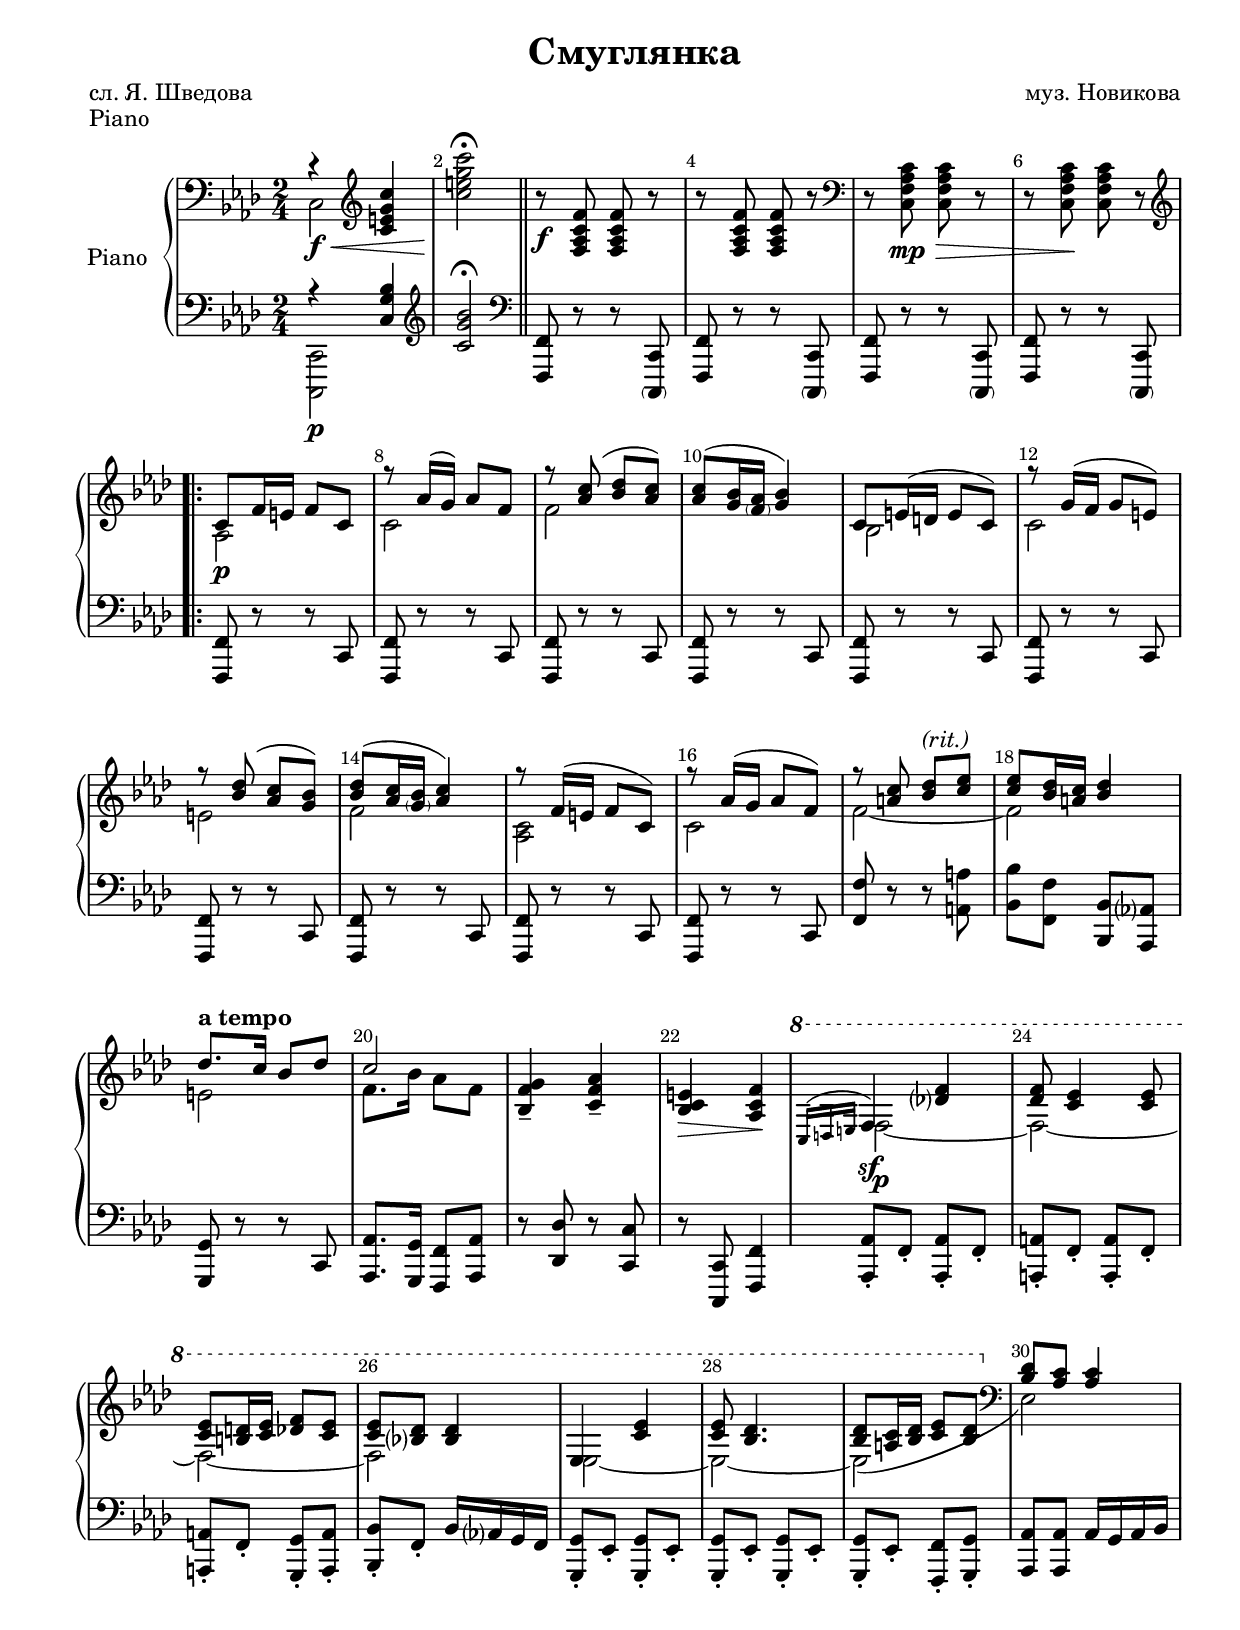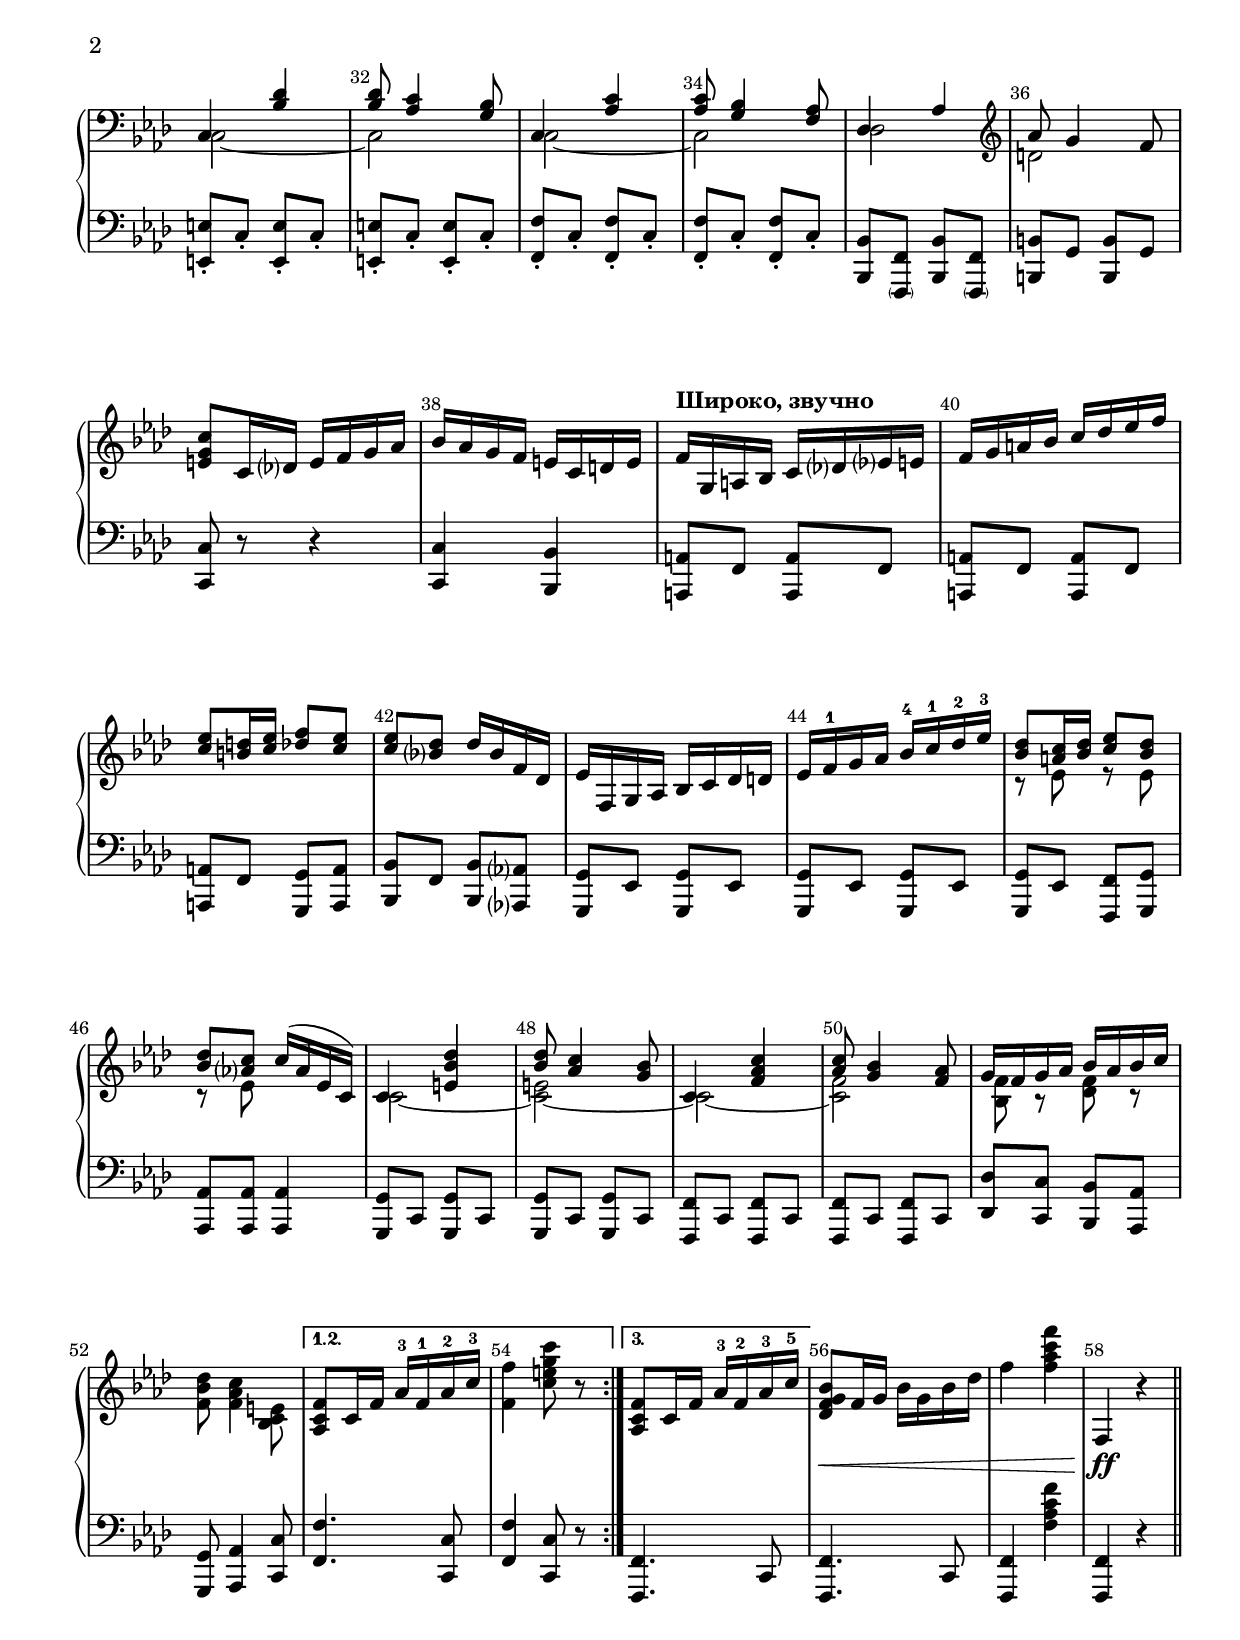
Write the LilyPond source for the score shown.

\version "2.18.2"

% закомментируйте строку ниже, чтобы получался pdf с навигацией
#(ly:set-option 'point-and-click #f)
#(ly:set-option 'midi-extension "mid")
#(set-default-paper-size "a4")
%#(set-global-staff-size 18)

\header {
  title = "Смуглянка"
  
  composer = "муз. Новикова"
  poet = "сл. Я. Шведова"
  % Удалить строку версии LilyPond 
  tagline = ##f
}

%make visible number of every 2-nd bar
secondbar = {
  \override Score.BarNumber.break-visibility = #end-of-line-invisible
  \set Score.barNumberVisibility = #(every-nth-bar-number-visible 2)
}

global = {
  \key as \major
  \time 2/4
  \numericTimeSignature
  \autoBeamOff
  \secondbar 

}



%use this as temporary line break
abr = { \break }

% uncommend next line when finished
abr = {}

%once hide accidental (runaround for cadenza
nat = { \once \hide Accidental }

%zatakt = { \set Timing.measurePosition = #(ly:make-moment -1/4) }
zatakt =  { \partial 4 }


sopvoice = \relative c' {
  \global

}

tenorvoice = \relative c {
  \global
 
}


scoreARight = \relative c {
  \global
  \autoBeamOn
  \clef bass r4\f\< \clef treble <c' e g c> |
  \oneVoice <c' e g c>2\fermata\! \bar "||"
   r8\f <f, c as f> q r |
   r q q r |
   \clef bass r <c as f c>\mp\> q r |
   r q\! q r | \abr
   \clef treble
   \voiceOne
  \repeat volta 3 {
    c8\p f16 e f8 c |
    r as'16( g) as8 f |
    r <as c>8( <bes des> <as c>) |
    <as c>( <g bes>16 <\parenthesize f as> <g bes>4) | \abr
    c,8 e16( d e8 c) |
    r g'16( f g8 e) |
    r <bes' des>8( <as c> <g bes>) |
    <bes des>8( <as c>16 <\parenthesize g bes> <as c>4) | \abr
    r8 f16( e f8 c) |
    r as'16( g as8 f) |
    r <a c> <bes des>^\markup\italic"(rit.)" <c es> |
    q <bes des>16 <a c> <bes des>4 | \abr
    \tempo "a tempo" des8. c16 bes8 des |
    c2 |
    \oneVoice <g f bes,>4-- <as f c>-- |
    <e c bes>\> <f c as>\! |
    \voiceOne
    \ottava 1 \acciaccatura { c16 d e}  f4\sf   <des' f>4 \abr
    <des f>8 <c es>4 q8 |
    q <b d>16 <c es> <des f>8 <c es> |
    q <bes des> q4 |
    es,4 <c' es> |
    q8 <bes des>4. |
    q8 <a c>16 <bes des> <c es>8 <bes des> | \abr
    \ottava 0 \clef bass \voiceOne  <bes, des>8 <as c> q4 |
    c, <bes' des> |
    q8 <as c>4 <g bes>8 |
    c,4 <as' c> |
    q8 <g bes>4 <f as>8 |
    des4 as' | \abr
    \clef treble
    as'8 g4 f8 |
    <e g c>8 c16 des e f g as |
    bes as g f  e c d e |
    \tempo "Широко, звучно" f g, a bes c des es e | \abr
    f g a bes c des es f |
    <c es>8 <b d>16 <c es> <des f>8 <c es> |
    q <bes des> des16 bes f des |
    es f, g as bes c des d | \abr
    es f-1 g as bes-4 c-1 des-2 es-3 |
    <bes des>8 <a c>16 <bes des> <c es>8 <bes des> |
    q <as c> c16( as es c) |
    c4 <e bes' des> | \abr
    <bes' des>8 <as c>4 <g bes>8 |
    c,4 <f as c> |
    <as c>8 <g bes>4 <f as>8 |
    g16 f g as bes as bes c |
    s2 | \abr  
  }
  \alternative 
  {
    { \oneVoice <as, c f>8 c16 f as-3 f-1 as-2 c-3 | <f, f'>4 <c' e g c>8 r }
    {<as, c f>8 c16 f as-3 f-2 as-3 c-5 }
  }
  <des, f g bes>8\< f16 g bes g bes des | 
  f4  <f as c f> f,,\ff r | \bar "||"
}

scoreBRight = \relative c' {
  \global
  \autoBeamOn
  c,2
  s |
  s |
  s |
  s |
  s |
  \repeat volta 3
  {
    as' |
    c |
    f |
    s |
    bes, |
    c |
    e |
    f |
    <as, c> |
    c |
    f~ |
    f |
    e |
    f8. bes16 as8 f |
    s2 |
    s |
    f~\p |
    f~ |
    f~ |
    f |
    es~ |
    es~ |
    es( |
    es,) |
    c~ |
    c |
    c~ |
    c |
    des |
    d' |
    s |
    s |
    s |
    s |
    s |
    s |
    s |
    s |
    r8 es r es |
    r es s4 |
    c2~ |
    <c~ e>
    c~ |
    <c f> |
    <bes f'>8 r <des f> r |
    <f bes des>8 <f as c>4 <bes, c e>8
  }
  \alternative { {s2 s } {s } }
  s s s
}

scoreALeft = \relative c {
  \global
  \autoBeamOn
  << { r4 <c g' bes> } \\ <c,, c'>2\p >> |
  \oneVoice \clef treble <c''' g' bes>2\fermata |
  \clef bass <f,,, f'>8 r r <\parenthesize c c'> |
  <f f'> r r <\parenthesize c c'> |
  <f f'> r r <\parenthesize c c'> |
  <f f'> r r <\parenthesize c c'> |
  \repeat volta 3 {
    <f' f,> r r c |
    <f f,> r r c |
    <f f,> r r c |
    <f f,> r r c |
    <f f,> r r c |
    <f f,> r r c |
    <f f,> r r c |
    <f f,> r r c |
    <f f,> r r c |
    <f f,> r r c |
    <f f'> r r <a a'> |
    <bes bes'> <f f'> <bes bes,> <as as,> |
    <g g,> r r c, |
    <as' as,>8. <g g,>16 <f f,>8 <as as,> |
    r <des des,> r <c c,> |
    r <c, c,> <f f,>4 |
    <as as,>8-. f-. <as as,>-. f-. |
    
    <a a,>-. f-. <a a,>-. f-. |
    <a a,>-. f-. <g g,>-. <a a,>-. |
    <bes bes,>-. f-. bes16 as g f |
    <g g,>8-. es-. <g g,>-. es-. |
    <g g,>-. es-. <g g,>-. es-. |
    <g g,>-. es-. <f f,>-. <g g,>-. |
    
    <as as,> q as16 g as bes |
    <e e,>8-. c-. <e e,>-. c-. |
    <e e,>-. c-. <e e,>-. c-. |
    <f f,>-. c-. <f f,>-. c-. |
    <f f,>-. c-. <f f,>-. c-. |
    <bes bes,> <f \parenthesize f,> <bes bes,> <f \parenthesize f,> |
    
    <b b,> g <b b,> g |
    <c c,> r r4 |
    <c c,> <bes bes,> |
    <a a,>8 f <a a,> f |
    
    <a a,> f <a a,> f |
    <a a,> f <g g,> <a a,> |
    <bes bes,> f <bes bes,> <as as,> |
    <g g,> es <g g,> es |
    
    <g g,> es <g g,> es |
    <g g,> es <f f,> <g g,> |
    <as as,> q q4 |
    <g g,>8 c, <g' g,> c, |
    
    <g' g,> c, <g' g,> c, |
    <f f,> c <f f,> c |
    <f f,> c <f f,> c |
    <des' des,> <c c,> <bes bes,> <as as,> |
    <g g,> <as as,>4 <c c,>8 |
  }
  \alternative {
    {<f f,>4. <c c,>8 | <f f,>4 <c c,>8 r}
    {<f, f,>4. c8 }
  }
  <f f,>4. c8 |
  <f f,>4 <f' as c f> |
  <f, f,>4 r

}

scorePiano =   \new PianoStaff \with {
    instrumentName = "Piano"
  } <<
    \new Staff = "right" \with {
      midiInstrument = "acoustic grand"
    } << 
      \new Voice {\voiceOne \scoreARight }
      \new Voice {\voiceTwo \scoreBRight }
    >>
    \new Staff = "left" \with {
      midiInstrument = "acoustic grand"
    } { \clef bass \scoreALeft }
  >>

lyricsup = \lyricmode {

}


lyricscore = \lyricmode {
}

  \paper {
    top-margin = 15
    left-margin = 15
    right-margin = 10
    bottom-margin = 15
    indent = 15
%    ragged-bottom = ##t
    ragged-last-bottom = ##f
  }
  
  
  \bookpart {
  \header {
    piece = "Piano"
  }
  \score {
    %  \transpose c bes {
    <<
    \scorePiano
    >>
    %  }  % transposeµ
    \layout { 
      \context {
        \Score
      }
      \context {
        \Staff
        \accidentalStyle modern-voice-cautionary
        % удаляем обозначение темпа из общего плана
        %  \remove "Time_signature_engraver"
        %  \remove "Bar_number_engraver"
        %\RemoveEmptyStaves
        %\override VerticalAxisGroup.remove-first = ##t
      }
      %Metronome_mark_engraver
    }
  }
}



\bookpart {
  \score {
    \unfoldRepeats
    %  \transpose c bes {
    \new ChoirStaff <<
      \new Staff = "upstaff" \with {
        instrumentName = \markup { \right-column { "Сопрано" "Альт"  } }
        shortInstrumentName = \markup { \right-column { "С" "А"  } }
        midiInstrument = "voice oohs"
      } <<
        \new Voice = "soprano" { \voiceOne \sopvoice }
      >> 
      
      \scorePiano
      
      \new Lyrics = "sopranos"
      
      \new Staff = "downstaff" \with {
        instrumentName = \markup { \right-column { "Тенор" "Бас" } }
        shortInstrumentName = \markup { \right-column { "Т" "Б" } }
        midiInstrument = "voice oohs"
      } <<
        \new Voice = "tenor" { \voiceOne \clef bass \tenorvoice }
      >>
      \context Lyrics = "sopranos" {
        \lyricsto "soprano" {
          \lyricscore
        }
      }
    >>
    %  }  % transposeµ
    \midi {
      \tempo 4=80
    }
  }
}
